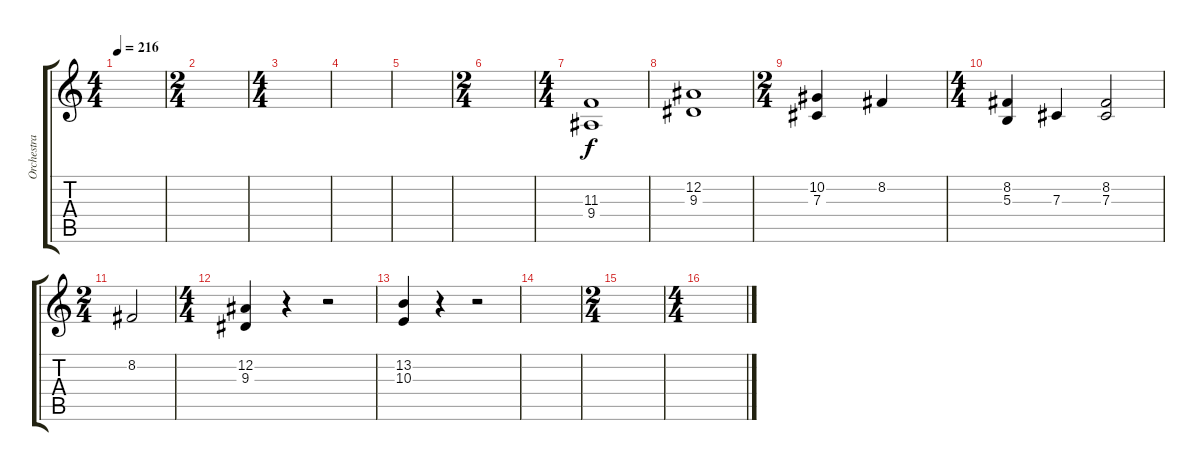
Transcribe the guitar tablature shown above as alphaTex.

\track ("Orchestra 2" "Orchestra ") {instrument stringensemble1}
\staff {score tabs}
\tuning (Eb4 Bb3 Gb3 Db3 Ab2 Eb2) {hide}
\ts (4 4)
\tempo 216
\clef g2
\ks c
|
\ts (2 4)
|
\ts (4 4)
|
|
|
\ts (2 4)
|
\ts (4 4)
(11.3 9.4).1 |
(12.2 9.3).1 |
\ts (2 4)
(10.2 7.3).4 8.2.4 |
\ts (4 4)
(8.2 5.3).4 7.3.4 (8.2 7.3).2 |
\ts (2 4)
8.2.2 |
\ts (4 4)
(12.2 9.3).4 r.4 r.2 |
(13.2 10.3).4 r.4 r.2 |
|
\ts (2 4)
|
\ts (4 4)
